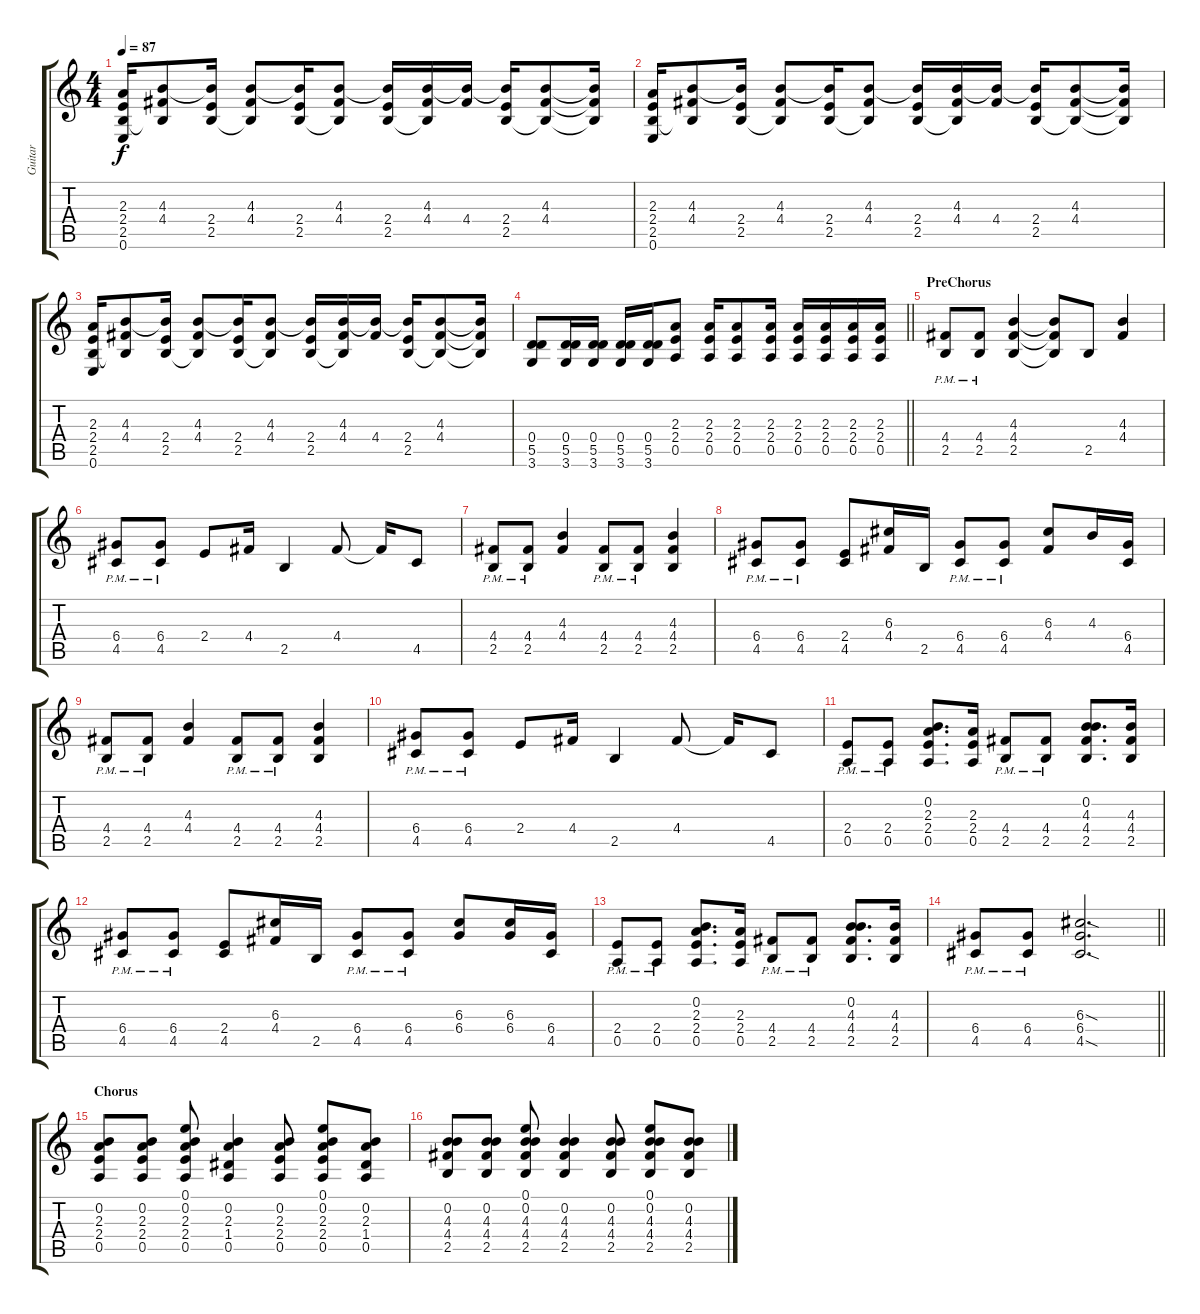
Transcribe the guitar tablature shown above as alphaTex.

\track ("Guitar" "Guitar") {instrument electricguitarjazz}
\staff {score tabs}
\tuning (E4 B3 G3 D3 A2 E2) {hide}
\ts (4 4)
\tempo 87
\clef g2
\ks c
(2.3 2.4 2.5 0.6).16{dy f} (4.3 4.4 2.5{t}).8 (4.3{t} 2.4 2.5).16 (4.3 4.4 2.5{t}).8 (4.3{t} 2.4 2.5).16 (4.3 4.4 2.5{t}).8 (4.3{t} 2.4 2.5).16 (4.3 4.4 2.5{t}).16 (4.3{t} 4.4).16 (4.3{t} 2.4 2.5).16 (4.3 4.4 2.5{t}).8 (4.3{t} 4.4{t} 2.5{t}).16 |
(2.3 2.4 2.5 0.6).16 (4.3 4.4 2.5{t}).8 (4.3{t} 2.4 2.5).16 (4.3 4.4 2.5{t}).8 (4.3{t} 2.4 2.5).16 (4.3 4.4 2.5{t}).8 (4.3{t} 2.4 2.5).16 (4.3 4.4 2.5{t}).16 (4.3{t} 4.4).16 (4.3{t} 2.4 2.5).16 (4.3 4.4 2.5{t}).8 (4.3{t} 4.4{t} 2.5{t}).16 |
(2.3 2.4 2.5 0.6).16 (4.3 4.4 2.5{t}).8 (4.3{t} 2.4 2.5).16 (4.3 4.4 2.5{t}).8 (4.3{t} 2.4 2.5).16 (4.3 4.4 2.5{t}).8 (4.3{t} 2.4 2.5).16 (4.3 4.4 2.5{t}).16 (4.3{t} 4.4).16 (4.3{t} 2.4 2.5).16 (4.3 4.4 2.5{t}).8 (4.3{t} 4.4{t} 2.5{t}).16 |
\barLineRight lightlight
(0.4 5.5 3.6).8 (0.4 5.5 3.6).16 (0.4 5.5 3.6).16 (0.4 5.5 3.6).16 (0.4 5.5 3.6).16 (2.3 2.4 0.5).8 (2.3 2.4 0.5).16 (2.3 2.4 0.5).8 (2.3 2.4 0.5).16 (2.3 2.4 0.5).16 (2.3 2.4 0.5).16 (2.3 2.4 0.5).16 (2.3 2.4 0.5).16 |
\section ("" "PreChorus")
(4.4{pm} 2.5).8{volume 13} (4.4{pm} 2.5).8 (4.3 4.4 2.5).4 (4.3{t} 4.4{t} 2.5{t}).8 2.5.8 (4.3 4.4).4 |
(6.4{pm} 4.5).8 (6.4{pm} 4.5).8 2.4.8 4.4.16 2.5.4 4.4.8 4.4{t}.16 4.5.8 |
(4.4{pm} 2.5).8 (4.4{pm} 2.5).8 (4.3 4.4).4 (4.4{pm} 2.5).8 (4.4{pm} 2.5).8 (4.3 4.4 2.5).4 |
(6.4{pm} 4.5).8 (6.4{pm} 4.5).8 (2.4 4.5).8 (6.3 4.4).16 2.5.16 (6.4{pm} 4.5).8 (6.4{pm} 4.5).8 (6.3 4.4).8 4.3.16 (6.4 4.5).16 |
(4.4{pm} 2.5).8 (4.4{pm} 2.5).8 (4.3 4.4).4 (4.4{pm} 2.5).8 (4.4{pm} 2.5).8 (4.3 4.4 2.5).4 |
(6.4{pm} 4.5).8 (6.4{pm} 4.5).8 2.4.8 4.4.16 2.5.4 4.4.8 4.4{t}.16 4.5.8 |
(2.4{pm} 0.5).8 (2.4{pm} 0.5).8 (0.2 2.3 2.4 0.5).8{d} (2.3 2.4 0.5).16 (4.4{pm} 2.5).8 (4.4{pm} 2.5).8 (0.2 4.3 4.4 2.5).8{d} (4.3 4.4 2.5).16 |
(6.4{pm} 4.5).8 (6.4{pm} 4.5).8 (2.4 4.5).8 (6.3 4.4).16 2.5.16 (6.4{pm} 4.5).8 (6.4{pm} 4.5).8 (6.3 6.4).8 (6.3 6.4).16 (6.4 4.5).16 |
(2.4{pm} 0.5).8 (2.4{pm} 0.5).8 (0.2 2.3 2.4 0.5).8{d} (2.3 2.4 0.5).16 (4.4{pm} 2.5).8 (4.4{pm} 2.5).8 (0.2 4.3 4.4 2.5).8{d} (4.3 4.4 2.5).16 |
\barLineRight lightlight
(6.4{pm} 4.5).8 (6.4{pm} 4.5).8 (6.3{sod} 6.4 4.5{sod}).2{d} |
\section ("" "Chorus")
(0.2 2.3 2.4 0.5).8 (0.2 2.3 2.4 0.5).8 (0.1 0.2 2.3 2.4 0.5).8 (0.2 2.3 1.4 0.5).4 (0.2 2.3 2.4 0.5).8 (0.1 0.2 2.3 2.4 0.5).8 (0.2 2.3 1.4 0.5).8 |
(0.2 4.3 4.4 2.5).8 (0.2 4.3 4.4 2.5).8 (0.1 0.2 4.3 4.4 2.5).8 (0.2 4.3 4.4 2.5).4 (0.2 4.3 4.4 2.5).8 (0.1 0.2 4.3 4.4 2.5).8 (0.2 4.3 4.4 2.5).8
